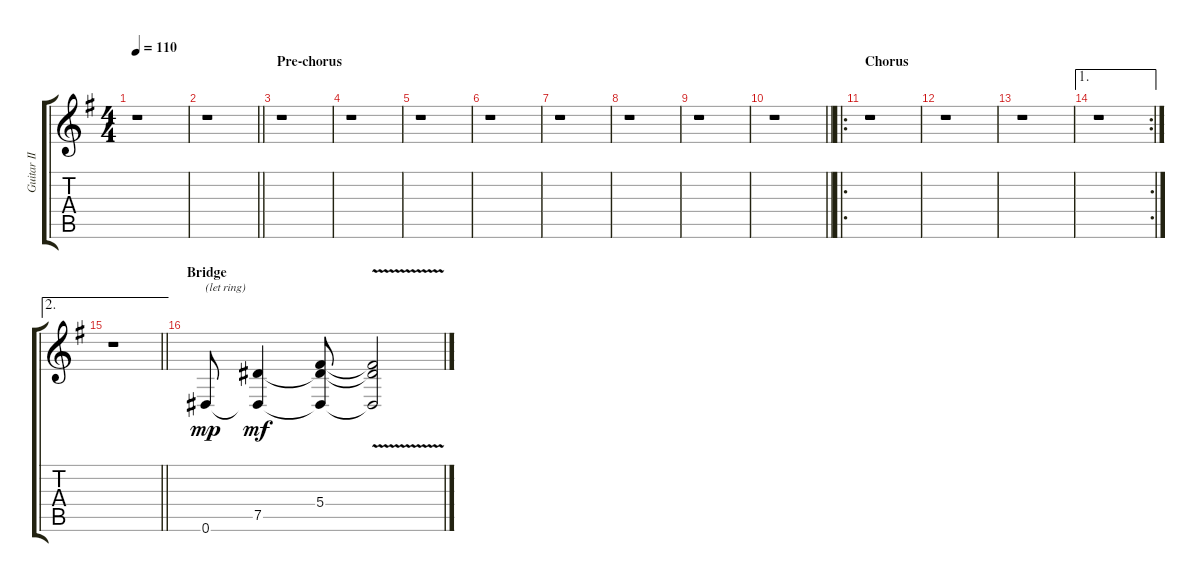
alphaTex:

\track ("Guitar II" "Guitar II") {instrument distortionguitar}
\staff {score tabs}
\tuning (Eb4 Bb3 Gb3 Db3 Ab2 Eb2) {hide}
\ts (4 4)
\tempo 110
\clef g2
\ks eminor
r.1{dy f} |
\barLineRight lightlight
r.1 |
\section ("" "Pre-chorus")
r.1 |
r.1 |
r.1 |
r.1 |
r.1 |
r.1 |
r.1 |
\barLineRight lightlight
r.1 |
\ro
\section ("" "Chorus")
r.1 |
r.1 |
r.1 |
\ae 1
\rc 2
r.1 |
\ae 2
\barLineRight lightlight
r.1 |
\section ("" "Bridge")
0.6.8{txt "(let ring)" dy mp} (7.5 0.6{t}).4{dy mf} (5.4 7.5{t} 0.6{t}).8 (5.4{v t} 7.5{t} 0.6{t}).2
